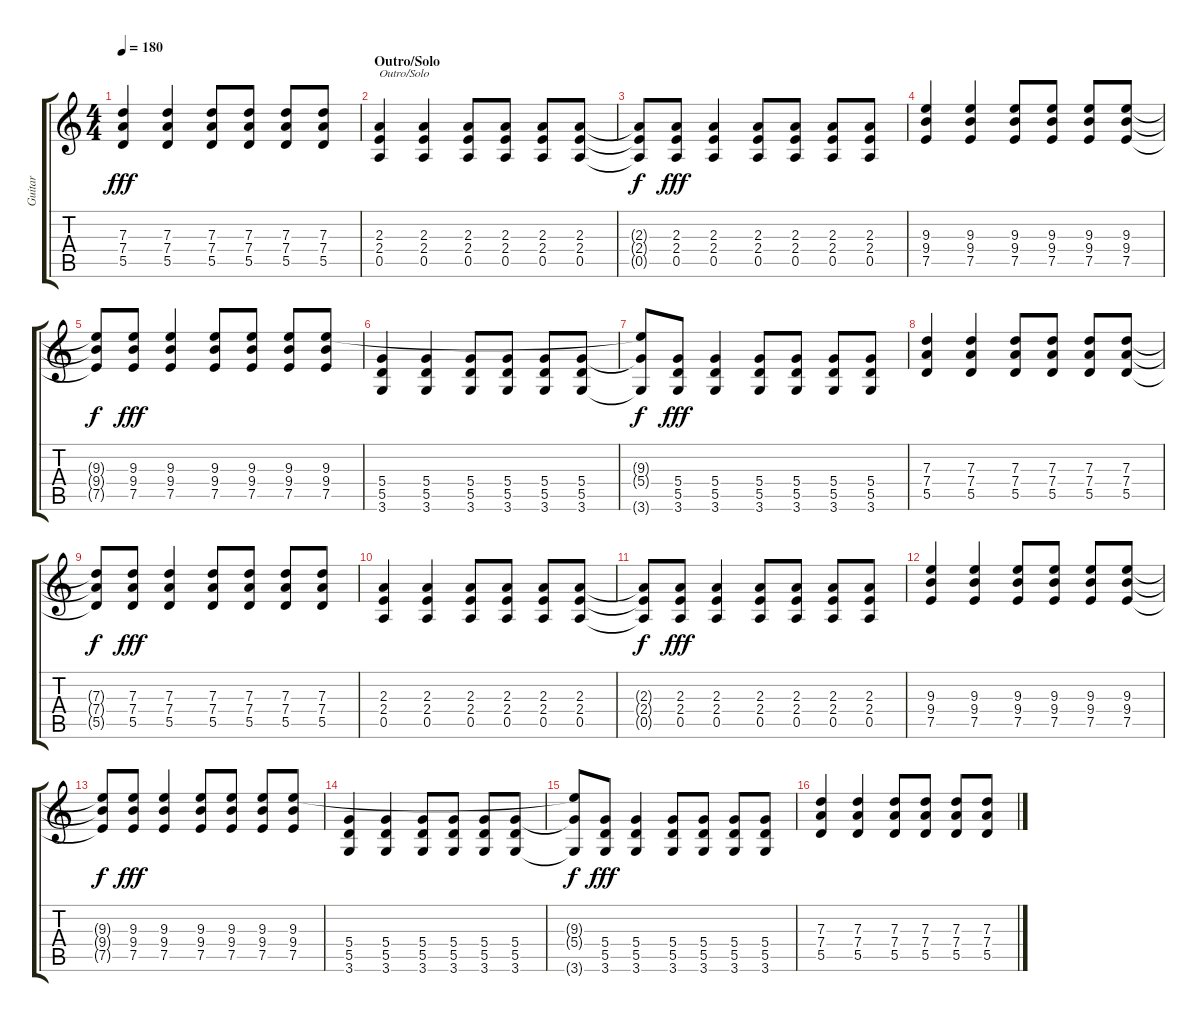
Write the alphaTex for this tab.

\track ("Guitar" "Guitar") {instrument distortionguitar}
\staff {score tabs}
\tuning (E4 B3 G3 D3 A2 E2) {hide}
\ts (4 4)
\tempo 180
\clef g2
\ks c
(7.3 7.4 5.5).4{dy fff} (7.3 7.4 5.5).4 (7.3 7.4 5.5).8 (7.3 7.4 5.5).8 (7.3 7.4 5.5).8 (7.3 7.4 5.5).8 |
\section ("" "Outro/Solo")
(2.3 2.4 0.5).4{txt "Outro/Solo"} (2.3 2.4 0.5).4 (2.3 2.4 0.5).8 (2.3 2.4 0.5).8 (2.3 2.4 0.5).8 (2.3 2.4 0.5).8 |
(2.3{t} 2.4{t} 0.5{t}).8{dy f} (2.3 2.4 0.5).8{dy fff} (2.3 2.4 0.5).4 (2.3 2.4 0.5).8 (2.3 2.4 0.5).8 (2.3 2.4 0.5).8 (2.3 2.4 0.5).8 |
(9.3 9.4 7.5).4 (9.3 9.4 7.5).4 (9.3 9.4 7.5).8 (9.3 9.4 7.5).8 (9.3 9.4 7.5).8 (9.3 9.4 7.5).8 |
(9.3{t} 9.4{t} 7.5{t}).8{dy f} (9.3 9.4 7.5).8{dy fff} (9.3 9.4 7.5).4 (9.3 9.4 7.5).8 (9.3 9.4 7.5).8 (9.3 9.4 7.5).8 (9.3 9.4 7.5).8 |
(5.4 5.5 3.6).4 (5.4 5.5 3.6).4 (5.4 5.5 3.6).8 (5.4 5.5 3.6).8 (5.4 5.5 3.6).8 (5.4 5.5 3.6).8 |
(9.3{t} 5.4{t} 3.6{t}).8{dy f} (5.4 5.5 3.6).8{dy fff} (5.4 5.5 3.6).4 (5.4 5.5 3.6).8 (5.4 5.5 3.6).8 (5.4 5.5 3.6).8 (5.4 5.5 3.6).8 |
(7.3 7.4 5.5).4 (7.3 7.4 5.5).4 (7.3 7.4 5.5).8 (7.3 7.4 5.5).8 (7.3 7.4 5.5).8 (7.3 7.4 5.5).8 |
(7.3{t} 7.4{t} 5.5{t}).8{dy f} (7.3 7.4 5.5).8{dy fff} (7.3 7.4 5.5).4 (7.3 7.4 5.5).8 (7.3 7.4 5.5).8 (7.3 7.4 5.5).8 (7.3 7.4 5.5).8 |
(2.3 2.4 0.5).4 (2.3 2.4 0.5).4 (2.3 2.4 0.5).8 (2.3 2.4 0.5).8 (2.3 2.4 0.5).8 (2.3 2.4 0.5).8 |
(2.3{t} 2.4{t} 0.5{t}).8{dy f} (2.3 2.4 0.5).8{dy fff} (2.3 2.4 0.5).4 (2.3 2.4 0.5).8 (2.3 2.4 0.5).8 (2.3 2.4 0.5).8 (2.3 2.4 0.5).8 |
(9.3 9.4 7.5).4 (9.3 9.4 7.5).4 (9.3 9.4 7.5).8 (9.3 9.4 7.5).8 (9.3 9.4 7.5).8 (9.3 9.4 7.5).8 |
(9.3{t} 9.4{t} 7.5{t}).8{dy f} (9.3 9.4 7.5).8{dy fff} (9.3 9.4 7.5).4 (9.3 9.4 7.5).8 (9.3 9.4 7.5).8 (9.3 9.4 7.5).8 (9.3 9.4 7.5).8 |
(5.4 5.5 3.6).4 (5.4 5.5 3.6).4 (5.4 5.5 3.6).8 (5.4 5.5 3.6).8 (5.4 5.5 3.6).8 (5.4 5.5 3.6).8 |
(9.3{t} 5.4{t} 3.6{t}).8{dy f} (5.4 5.5 3.6).8{dy fff} (5.4 5.5 3.6).4 (5.4 5.5 3.6).8 (5.4 5.5 3.6).8 (5.4 5.5 3.6).8 (5.4 5.5 3.6).8 |
(7.3 7.4 5.5).4 (7.3 7.4 5.5).4 (7.3 7.4 5.5).8 (7.3 7.4 5.5).8 (7.3 7.4 5.5).8 (7.3 7.4 5.5).8
